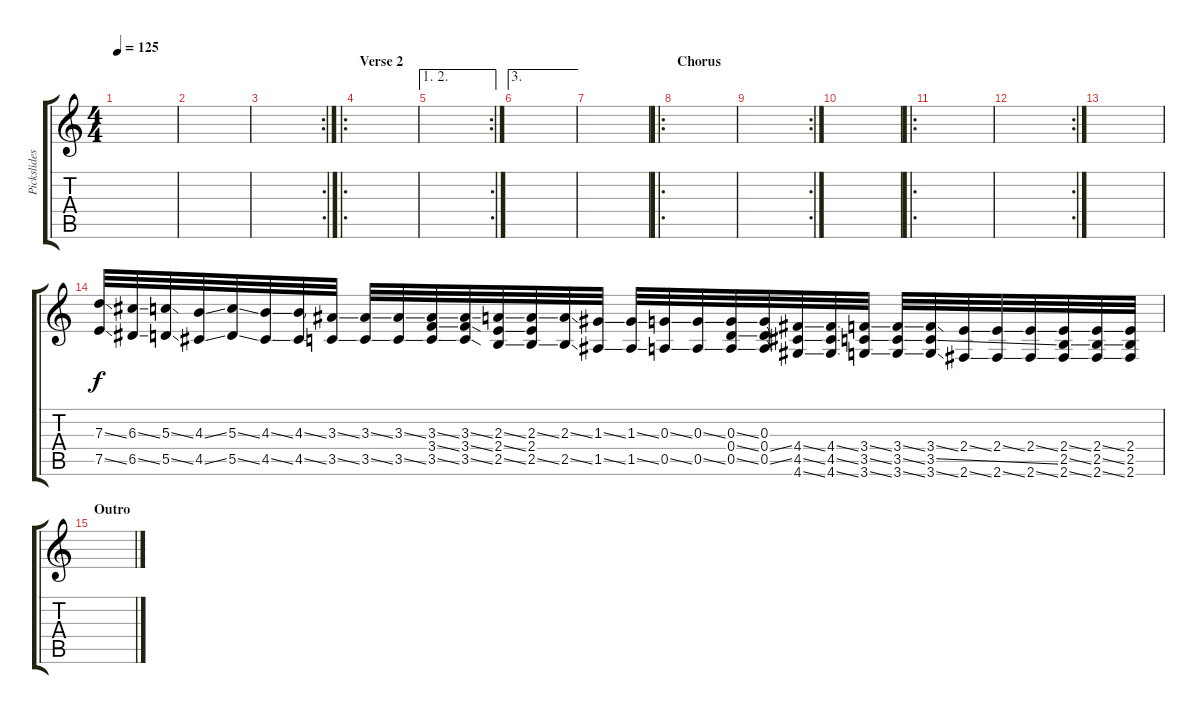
\track ("Pickslides" "Pickslides") {instrument electricguitarmuted}
\staff {score tabs}
\tuning (E4 B3 G3 D3 A2 E2) {hide}
\ts (4 4)
\tempo 125
\clef g2
\ks c
|
|
\rc 2
|
\ro
\section ("" "Verse 2")
|
\ae (1 2)
\rc 2
|
\ae 3
|
|
\ro
\section ("" "Chorus")
|
\rc 2
|
|
\ro
|
\rc 2
|
|
(7.3{ss} 7.5{ss}).32 (6.3{ss} 6.5{ss}).32 (5.3{ss} 5.5{ss}).32 (4.3{ss} 4.5{ss}).32 (5.3{ss} 5.5{ss}).32 (4.3{ss} 4.5{ss}).32 (4.3{ss} 4.5{ss}).32 (3.3{ss} 3.5{ss}).32 (3.3{ss} 3.5{ss}).32 (3.3{ss} 3.5{ss}).32 (3.3{ss} 3.4{ss} 3.5{ss}).32 (3.3{ss} 3.4{ss} 3.5{ss}).32 (2.3{ss} 2.4{ss} 2.5{ss}).32 (2.3{ss} 2.4 2.5{ss}).32 (2.3{ss} 2.5{ss}).32 (1.3{ss} 1.5{ss}).32 (1.3{ss} 1.5{ss}).32 (0.3{ss} 0.5{ss}).32 (0.3{ss} 0.5{ss}).32 (0.3{ss} 0.4{ss} 0.5{ss}).32 (0.3 0.4{ss} 0.5{ss}).32 (4.4{ss} 4.5{ss} 4.6{ss}).32 (4.4{ss} 4.5{ss} 4.6{ss}).32 (3.4{ss} 3.5{ss} 3.6{ss}).32 (3.4{ss} 3.5{ss} 3.6{ss}).32 (3.4{ss} 3.5{ss} 3.6{ss}).32 (2.4{ss} 2.6{ss}).32 (2.4{ss} 2.6{ss}).32 (2.4{ss} 2.6{ss}).32 (2.4{ss} 2.5{ss} 2.6{ss}).32 (2.4{ss} 2.5{ss} 2.6{ss}).32 (2.4 2.5 2.6).32 |
\section ("" "Outro")
